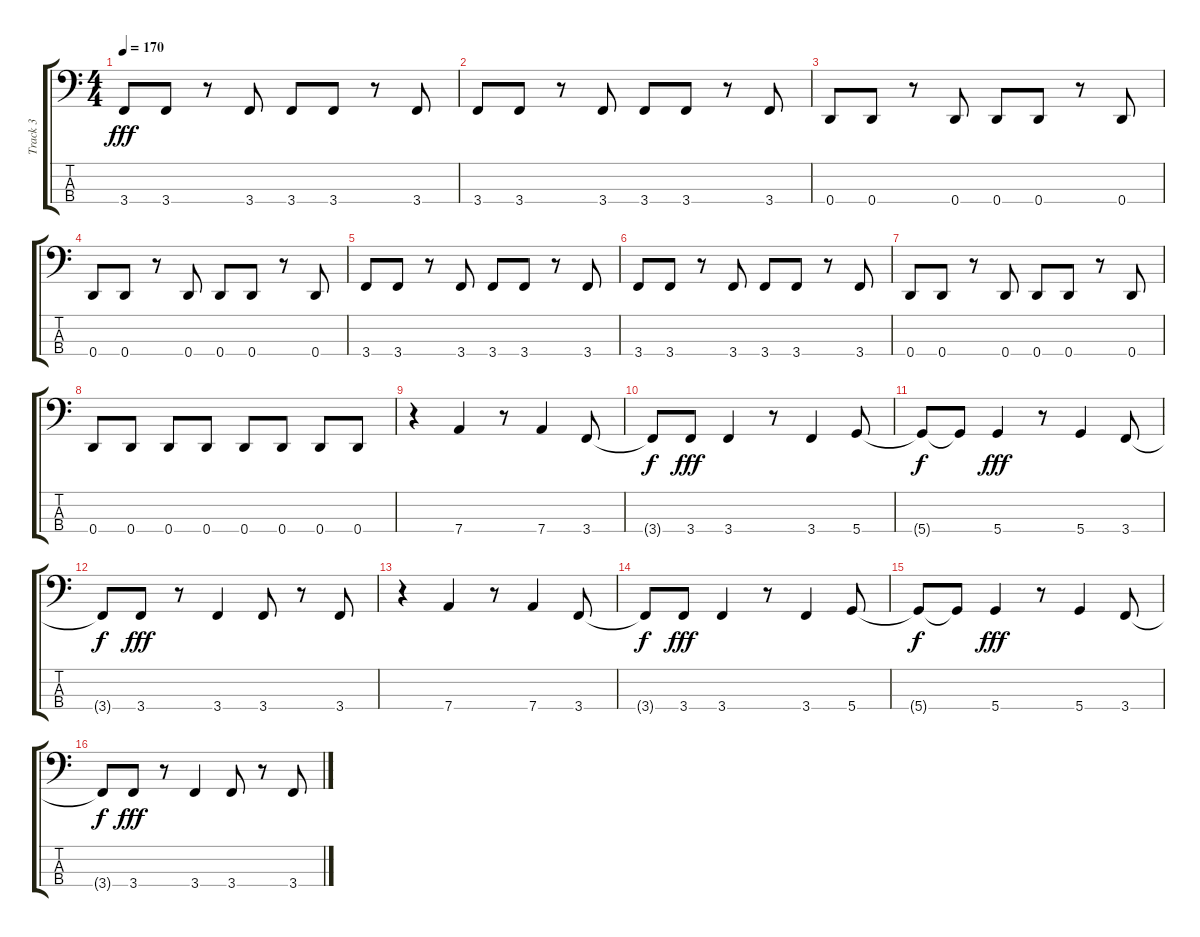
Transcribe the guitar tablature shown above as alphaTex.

\track ("Track 3" "Track 3") {instrument electricbassfinger}
\staff {score tabs}
\tuning (G2 D2 A1 D1) {hide}
\ts (4 4)
\tempo 170
\clef f4
\ks c
3.4.8{dy fff} 3.4.8 r.8 3.4.8 3.4.8 3.4.8 r.8 3.4.8 |
3.4.8 3.4.8 r.8 3.4.8 3.4.8 3.4.8 r.8 3.4.8 |
0.4.8 0.4.8 r.8 0.4.8 0.4.8 0.4.8 r.8 0.4.8 |
0.4.8 0.4.8 r.8 0.4.8 0.4.8 0.4.8 r.8 0.4.8 |
3.4.8 3.4.8 r.8 3.4.8 3.4.8 3.4.8 r.8 3.4.8 |
3.4.8 3.4.8 r.8 3.4.8 3.4.8 3.4.8 r.8 3.4.8 |
0.4.8 0.4.8 r.8 0.4.8 0.4.8 0.4.8 r.8 0.4.8 |
0.4.8 0.4.8 0.4.8 0.4.8 0.4.8 0.4.8 0.4.8 0.4.8 |
r.4 7.4.4 r.8 7.4.4 3.4.8 |
3.4{t}.8{dy f} 3.4.8{dy fff} 3.4.4 r.8 3.4.4 5.4.8 |
5.4{t}.8{dy f} 5.4{t}.8 5.4.4{dy fff} r.8 5.4.4 3.4.8 |
3.4{t}.8{dy f} 3.4.8{dy fff} r.8 3.4.4 3.4.8 r.8 3.4.8 |
r.4 7.4.4 r.8 7.4.4 3.4.8 |
3.4{t}.8{dy f} 3.4.8{dy fff} 3.4.4 r.8 3.4.4 5.4.8 |
5.4{t}.8{dy f} 5.4{t}.8 5.4.4{dy fff} r.8 5.4.4 3.4.8 |
3.4{t}.8{dy f} 3.4.8{dy fff} r.8 3.4.4 3.4.8 r.8 3.4.8
